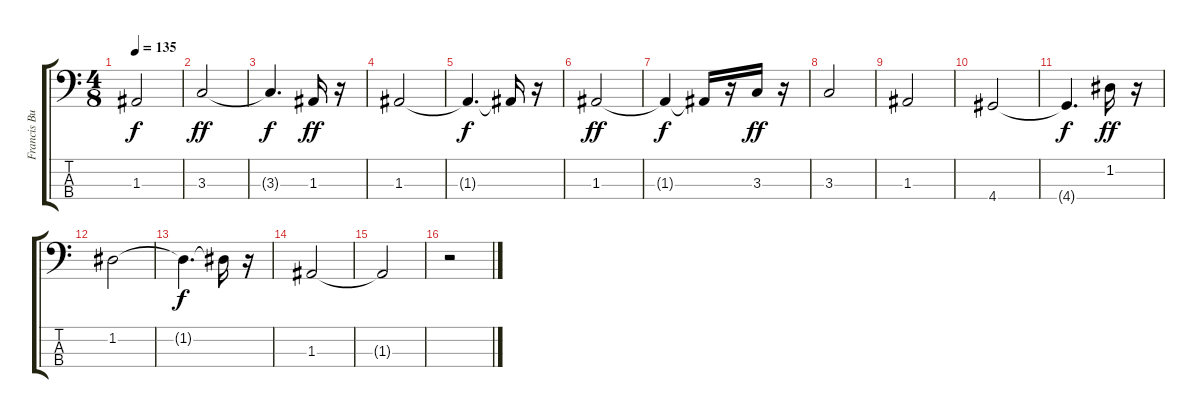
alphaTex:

\track ("Francis Buchholz" "Francis Bu") {instrument electricbassfinger}
\staff {score tabs}
\tuning (G2 D2 A1 E1) {hide}
\ts (4 8)
\tempo 135
\clef f4
\ks c
1.3{t}.2{dy f} |
3.3.2{dy ff} |
3.3{t}.4{d dy f} 1.3.16{dy ff} r.16 |
1.3.2 |
1.3{t}.4{d dy f} 1.3{t}.16 r.16 |
1.3.2{dy ff} |
1.3{t}.4{dy f} 1.3{t}.16 r.16 3.3.16{dy ff} r.16 |
3.3.2 |
1.3.2 |
4.4.2 |
4.4{t}.4{d dy f} 1.2.16{dy ff} r.16 |
1.2.2 |
1.2{t}.4{d dy f} 1.2{t}.16 r.16 |
1.3.2 |
1.3{t}.2 |
r.2
